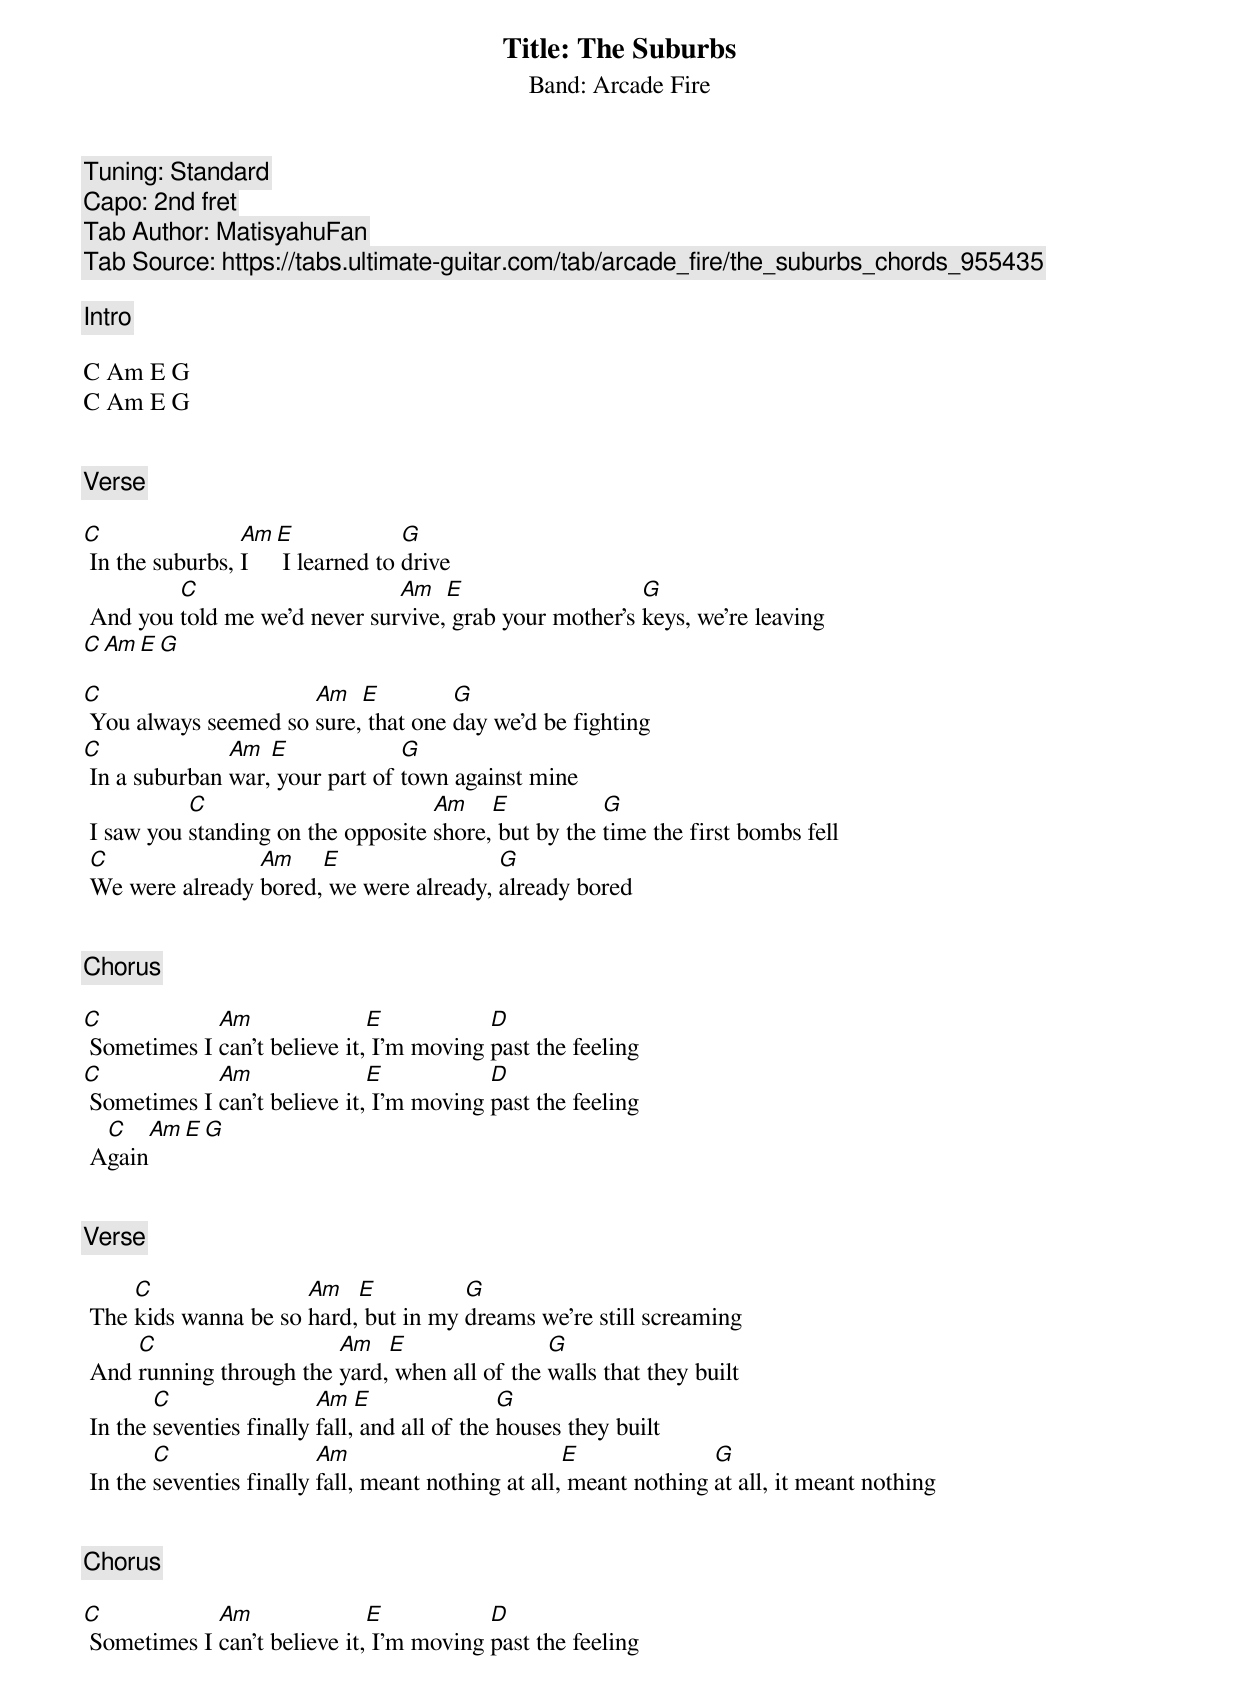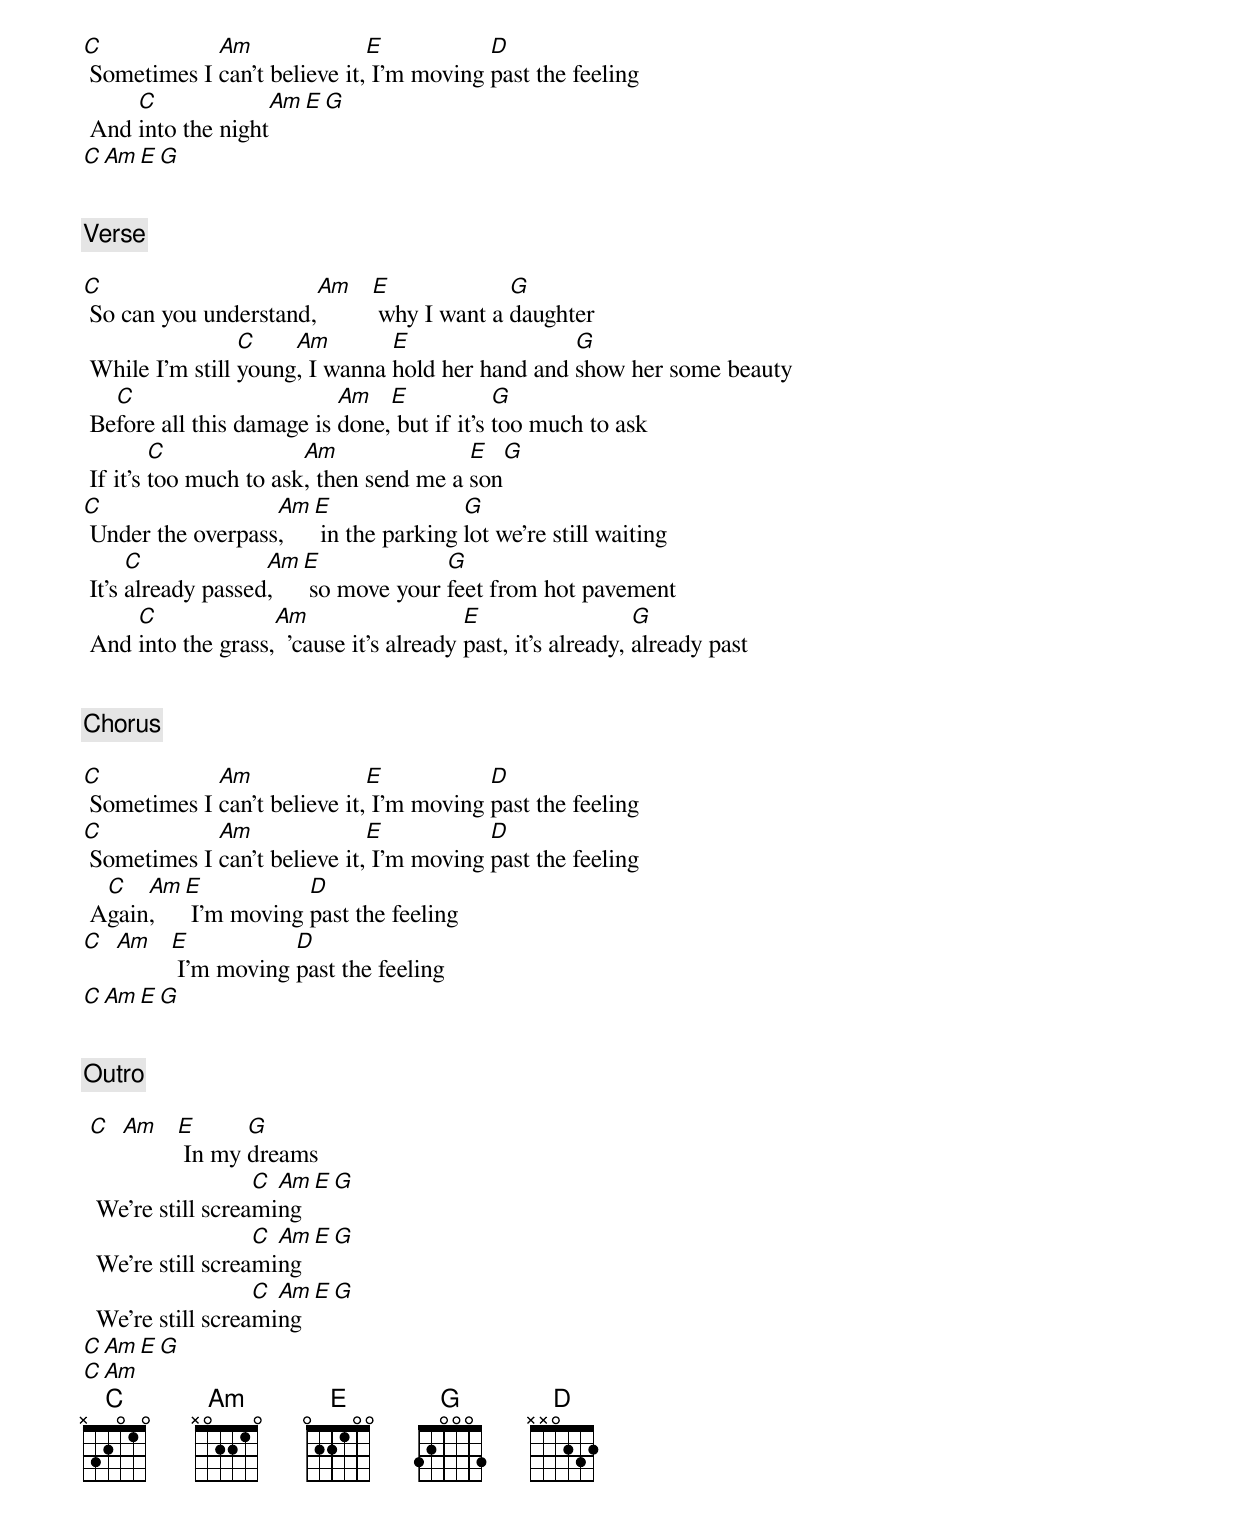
Title: The Suburbs
Band: Arcade Fire
Tuning: Standard
Capo: 2nd fret
Tab Author: MatisyahuFan
Tab Source: https://tabs.ultimate-guitar.com/tab/arcade_fire/the_suburbs_chords_955435

[Intro]

C Am E G
C Am E G


[Verse]

C                Am  E             G
 In the suburbs, I    I learned to drive
         C                     Am   E                   G
 And you told me we’d never survive, grab your mother’s keys, we’re leaving
C Am E G

C                     Am   E         G
 You always seemed so sure, that one day we’d be fighting
C              Am  E             G
 In a suburban war, your part of town against mine
           C                        Am    E           G
 I saw you standing on the opposite shore, but by the time the first bombs fell
 C               Am    E                 G
 We were already bored, we were already, already bored


[Chorus]

C            Am               E           D
 Sometimes I can’t believe it, I’m moving past the feeling
C            Am               E           D
 Sometimes I can’t believe it, I’m moving past the feeling
  C    Am E G
 Again


[Verse]

     C                Am   E          G
 The kids wanna be so hard, but in my dreams we’re still screaming
     C                   Am   E                G
 And running through the yard, when all of the walls that they built
        C                 Am   E               G
 In the seventies finally fall, and all of the houses they built
        C                 Am                         E              G
 In the seventies finally fall, meant nothing at all, meant nothing at all, it meant nothing


[Chorus]

C            Am               E           D
 Sometimes I can’t believe it, I’m moving past the feeling
C            Am               E           D
 Sometimes I can’t believe it, I’m moving past the feeling
     C              Am E G
 And into the night
C Am E G


[Verse]

C                      Am E             G
 So can you understand,    why I want a daughter
                 C    Am        E                 G
 While I’m still young, I wanna hold her hand and show her some beauty
   C                       Am   E            G
 Before all this damage is done, but if it’s too much to ask
         C              Am               E    G
 If it’s too much to ask, then send me a son
C                  Am E               G
 Under the overpass,   in the parking lot we’re still waiting
      C             Am E             G
 It’s already passed,   so move your feet from hot pavement
     C              Am                    E                   G
 And into the grass,  'cause it’s already past, it’s already, already past


[Chorus]

C            Am               E           D
 Sometimes I can’t believe it, I’m moving past the feeling
C            Am               E           D
 Sometimes I can’t believe it, I’m moving past the feeling
  C   Am E           D
 Again,   I'm moving past the feeling
C Am E           D
      I’m moving past the feeling
C Am E G


[Outro]

 C Am E      G
       In my dreams
                   C Am E G
  We're still screaming
                   C Am E G
  We’re still screaming
                   C Am E G
  We’re still screaming
 C Am E G
 C Am
